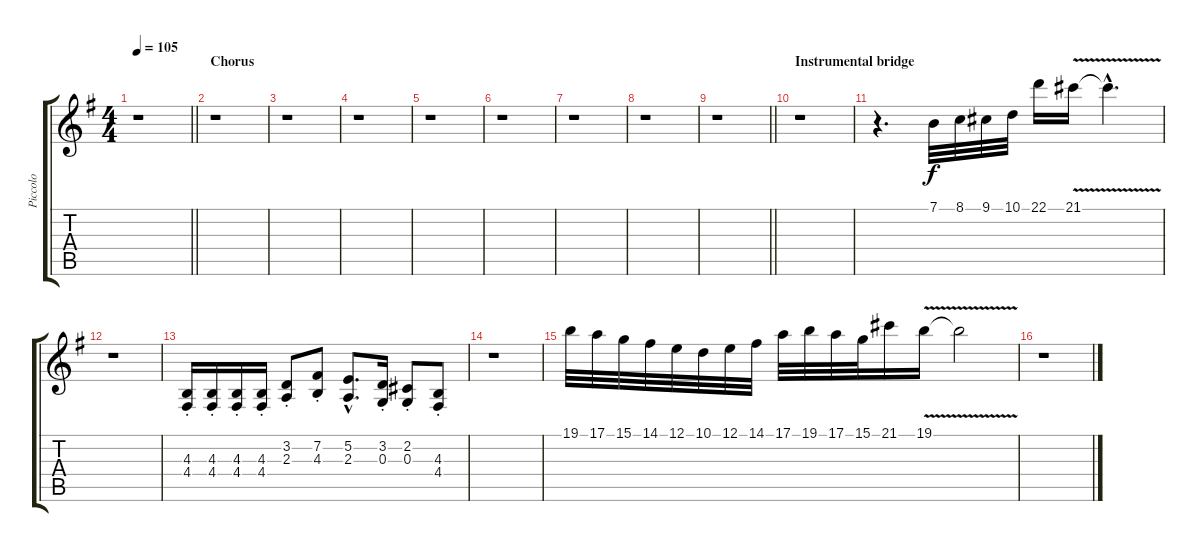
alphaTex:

\track ("Piccolo" "Piccolo") {instrument piccolo}
\staff {score tabs}
\tuning (E4 B3 G3 D3 A2 E2) {hide}
\ts (4 4)
\tempo 105
\clef g2
\barLineRight lightlight
\ks g
r.1{dy f} |
\section ("" "Chorus")
r.1 |
r.1 |
r.1 |
r.1 |
r.1 |
r.1 |
r.1 |
\barLineRight lightlight
r.1 |
\section ("" "Instrumental bridge")
r.1 |
r.4{d} 7.1.32 8.1.32 9.1.32 10.1.32 22.1.16 21.1{v}.16 21.1{hac t}.4{d} |
r.1 |
(4.3{st} 4.4{st}).16 (4.3{st} 4.4{st}).16 (4.3{st} 4.4{st}).16 (4.3{st} 4.4{st}).16 (3.2{st} 2.3{st}).8 (7.2{st} 4.3{st}).8 (5.2{hac} 2.3{hac}).8{d} (3.2{st} 0.3{st}).16 (2.2{st} 0.3{st}).8 (4.3{st} 4.4{st}).8 |
r.1 |
19.1.32 17.1.32 15.1.32 14.1.32 12.1.32 10.1.32 12.1.32 14.1.32 17.1.32 19.1.32 17.1.32 15.1.32 21.1.16 19.1{v}.16 19.1{t}.2 |
r.1
